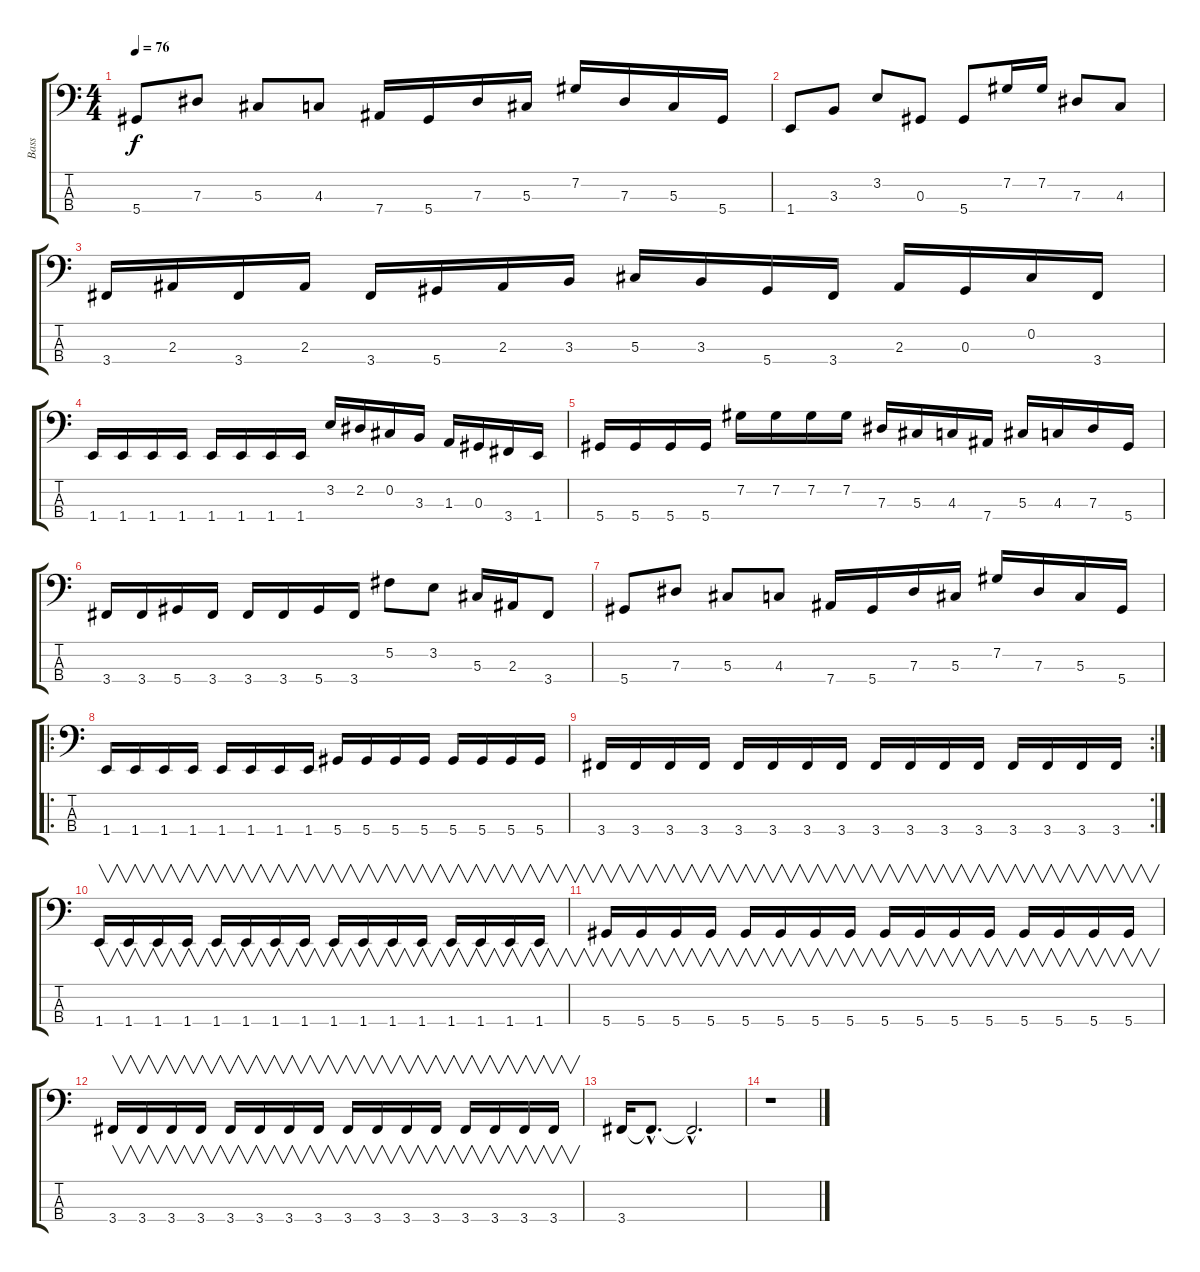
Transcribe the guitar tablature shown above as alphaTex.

\track ("Bass" "Bass") {instrument electricbassfinger}
\staff {score tabs}
\tuning (Gb2 Db2 Ab1 Eb1) {hide}
\ts (4 4)
\tempo 76
\clef f4
\ks c
5.4.8{dy f} 7.3.8 5.3.8 4.3.8 7.4.16 5.4.16 7.3.16 5.3.16 7.2.16 7.3.16 5.3.16 5.4.16 |
1.4.8 3.3.8 3.2.8 0.3.8 5.4.8 7.2.16 7.2.16 7.3.8 4.3.8 |
3.4.16 2.3.16 3.4.16 2.3.16 3.4.16 5.4.16 2.3.16 3.3.16 5.3.16 3.3.16 5.4.16 3.4.16 2.3.16 0.3.16 0.2.16 3.4.16 |
1.4.16 1.4.16 1.4.16 1.4.16 1.4.16 1.4.16 1.4.16 1.4.16 3.2.16 2.2.16 0.2.16 3.3.16 1.3.16 0.3.16 3.4.16 1.4.16 |
5.4.16 5.4.16 5.4.16 5.4.16 7.2.16 7.2.16 7.2.16 7.2.16 7.3.16 5.3.16 4.3.16 7.4.16 5.3.16 4.3.16 7.3.16 5.4.16 |
3.4.16 3.4.16 5.4.16 3.4.16 3.4.16 3.4.16 5.4.16 3.4.16 5.2.8 3.2.8 5.3.16 2.3.16 3.4.8 |
5.4.8 7.3.8 5.3.8 4.3.8 7.4.16 5.4.16 7.3.16 5.3.16 7.2.16 7.3.16 5.3.16 5.4.16 |
\ro
1.4.16 1.4.16 1.4.16 1.4.16 1.4.16 1.4.16 1.4.16 1.4.16 5.4.16 5.4.16 5.4.16 5.4.16 5.4.16 5.4.16 5.4.16 5.4.16 |
\rc 2
3.4.16 3.4.16 3.4.16 3.4.16 3.4.16 3.4.16 3.4.16 3.4.16 3.4.16 3.4.16 3.4.16 3.4.16 3.4.16 3.4.16 3.4.16 3.4.16 |
1.4.16{v} 1.4.16{v} 1.4.16{v} 1.4.16{v} 1.4.16{v} 1.4.16{v} 1.4.16{v} 1.4.16{v} 1.4.16{v} 1.4.16{v} 1.4.16{v} 1.4.16{v} 1.4.16{v} 1.4.16{v} 1.4.16{v} 1.4.16{v} |
5.4.16{v} 5.4.16{v} 5.4.16{v} 5.4.16{v} 5.4.16{v} 5.4.16{v} 5.4.16{v} 5.4.16{v} 5.4.16{v} 5.4.16{v} 5.4.16{v} 5.4.16{v} 5.4.16{v} 5.4.16{v} 5.4.16{v} 5.4.16{v} |
3.4.16{v} 3.4.16{v} 3.4.16{v} 3.4.16{v} 3.4.16{v} 3.4.16{v} 3.4.16{v} 3.4.16{v} 3.4.16{v} 3.4.16{v} 3.4.16{v} 3.4.16{v} 3.4.16{v} 3.4.16{v} 3.4.16{v} 3.4.16{v} |
3.4.16{volume 4} 3.4{hac t}.8{d} 3.4{hac t}.2{d} |
r.1
